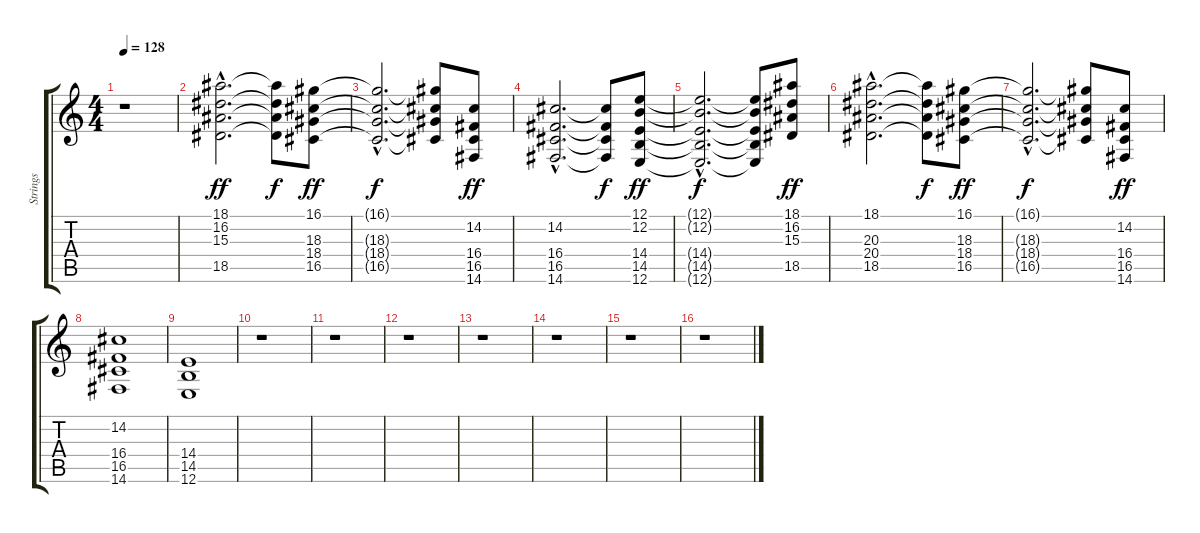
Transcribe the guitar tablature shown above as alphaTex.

\track ("Strings" "Strings") {instrument stringensemble1}
\staff {score tabs}
\tuning (E4 B3 G3 D3 A2 E2) {hide}
\ts (4 4)
\tempo 128
\clef g2
\ks c
r.1{dy ff instrument stringensemble1} |
(18.1{hac} 16.2{hac} 15.3{hac} 18.5{hac}).2{d} (18.1{t} 16.2{t} 15.3{t} 18.5{t}).8{dy f} (16.1 18.3 18.4 16.5).8{dy ff} |
(16.1{hac t} 18.3{hac t} 18.4{hac t} 16.5{hac t}).2{d dy f} (16.1{t} 18.3{t} 18.4{t} 16.5{t}).8 (14.2 16.4 16.5 14.6).8{dy ff} |
(14.2{hac} 16.4{hac} 16.5{hac} 14.6{hac}).2{d} (14.2{t} 16.4{t} 16.5{t} 14.6{t}).8{dy f} (12.1 12.2 14.4 14.5 12.6).8{dy ff} |
(12.1{hac t} 12.2{hac t} 14.4{hac t} 14.5{hac t} 12.6{hac t}).2{d dy f} (12.1{t} 12.2{t} 14.4{t} 14.5{t} 12.6{t}).8 (18.1 16.2 15.3 18.5).8{dy ff} |
(18.1{hac} 20.3{hac} 20.4{hac} 18.5{hac}).2{d} (18.1{t} 20.3{t} 20.4{t} 18.5{t}).8{dy f} (16.1 18.3 18.4 16.5).8{dy ff} |
(16.1{hac t} 18.3{hac t} 18.4{hac t} 16.5{hac t}).2{d dy f} (16.1{t} 18.3{t} 18.4{t} 16.5{t}).8 (14.2 16.4 16.5 14.6).8{dy ff} |
(14.2 16.4 16.5 14.6).1 |
(14.4 14.5 12.6).1 |
r.1 |
r.1 |
r.1 |
r.1 |
r.1 |
r.1 |
r.1
